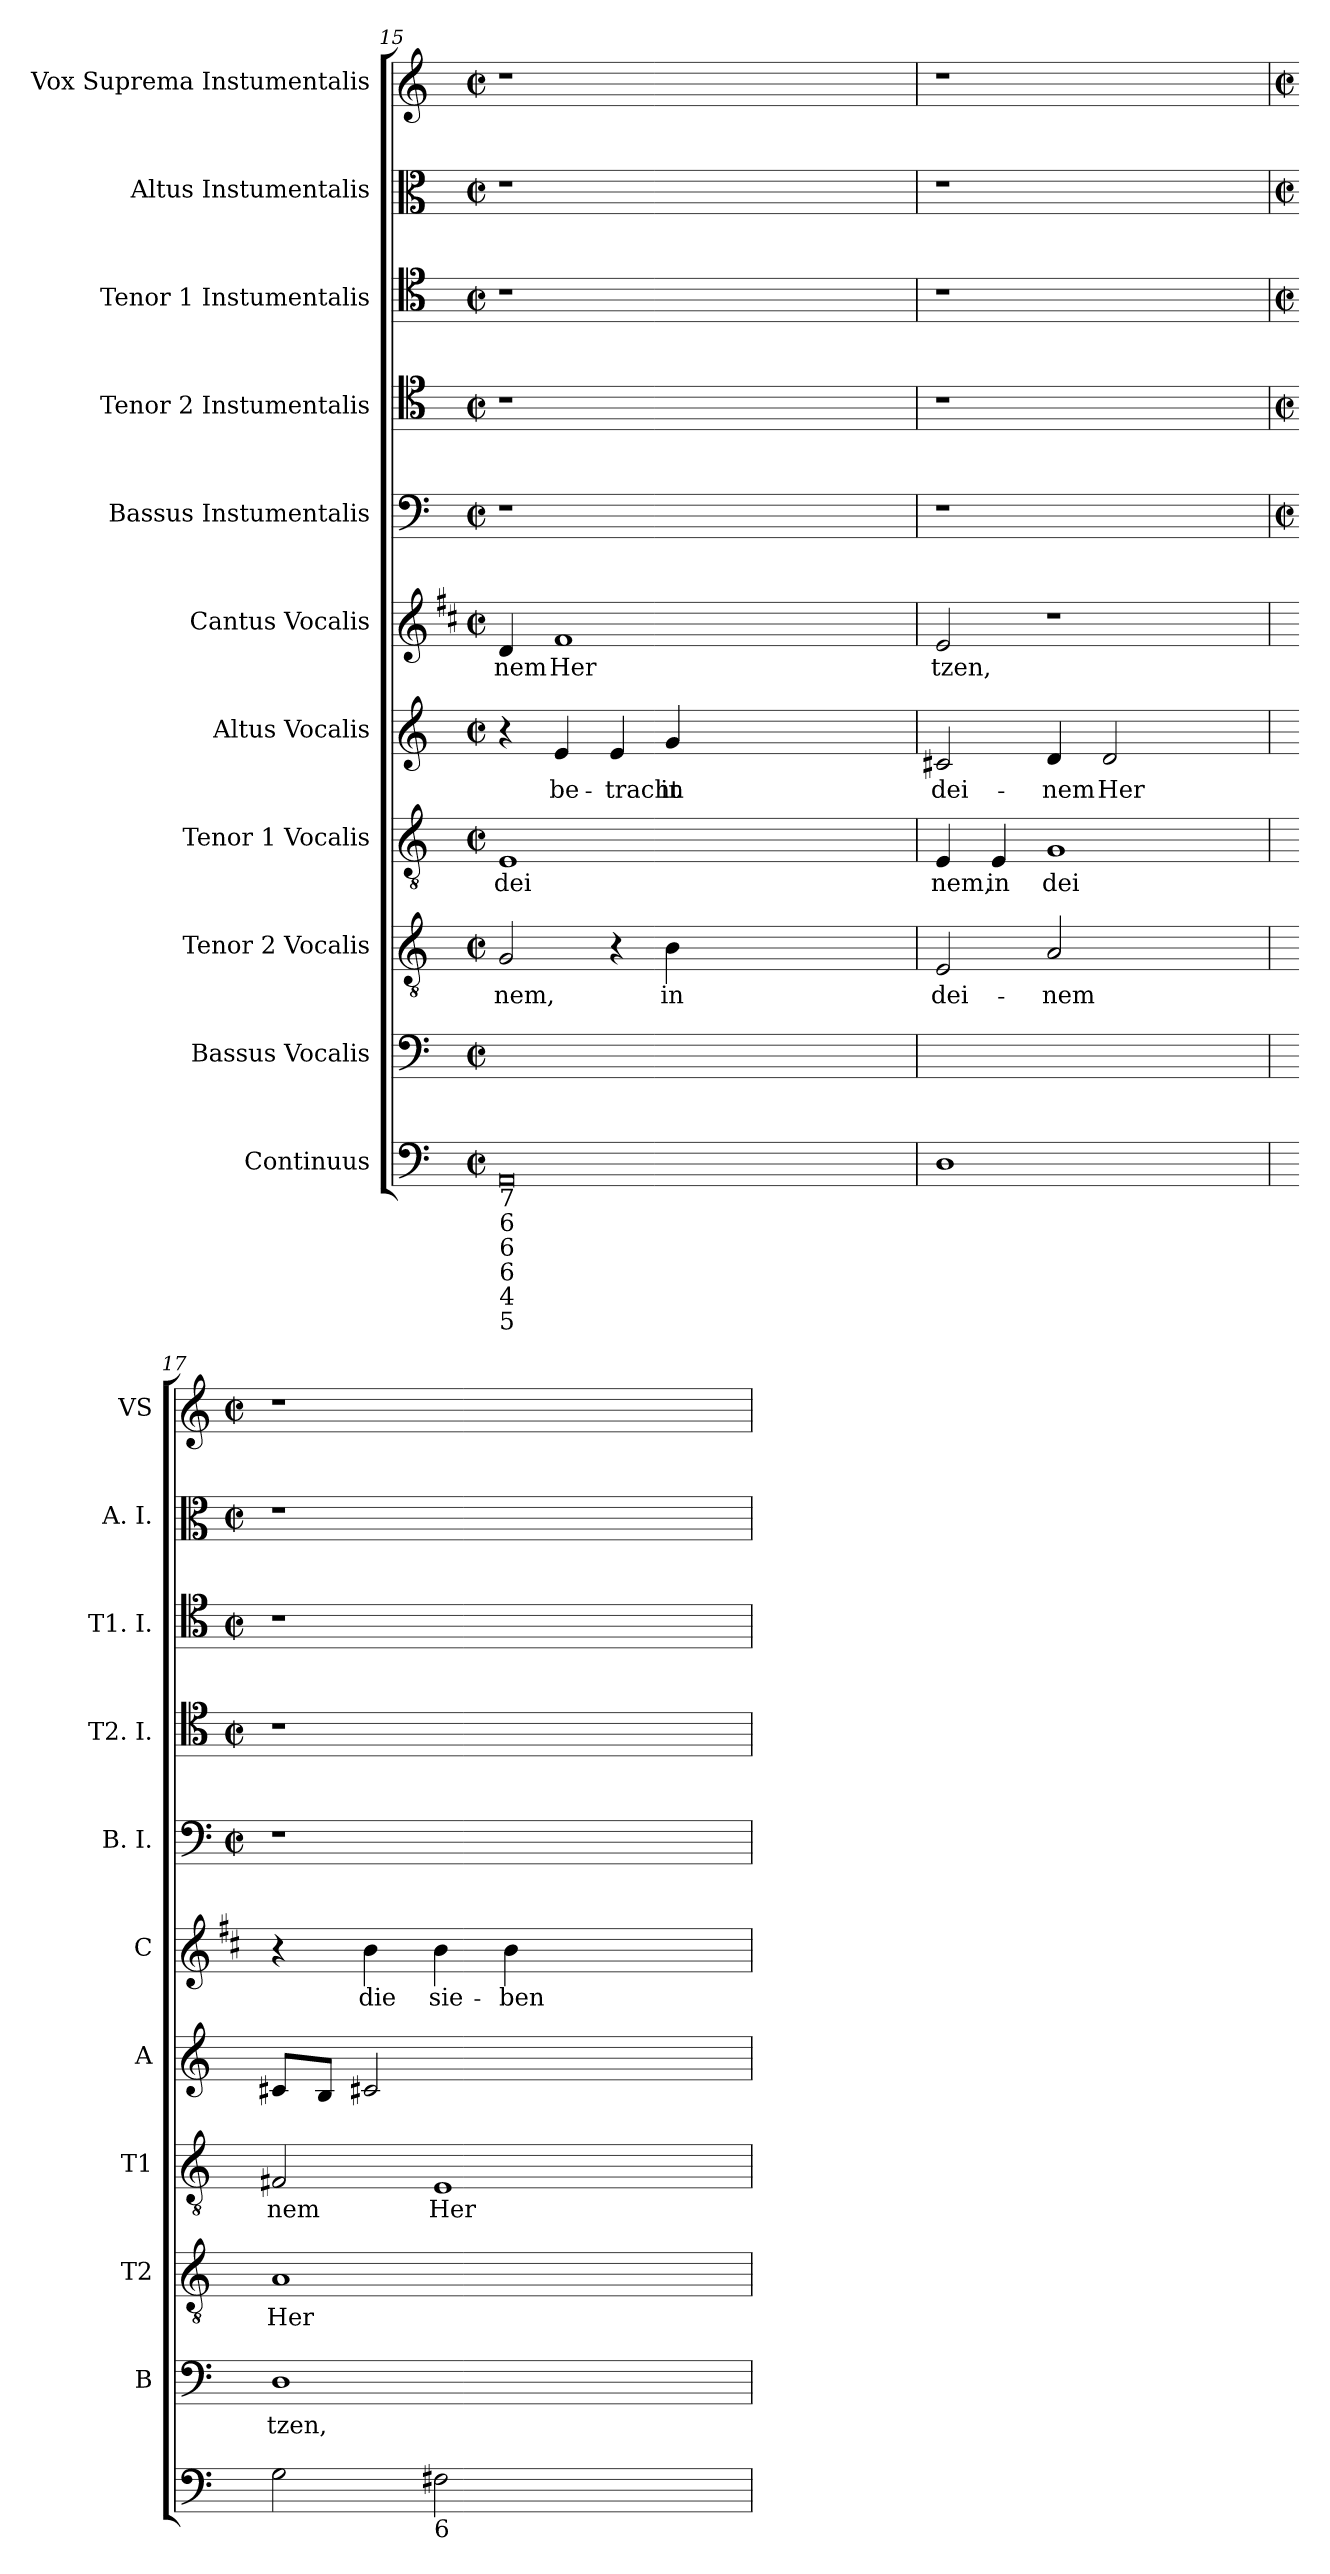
**kern	**kern	**text	**kern	**text	**kern	**text	**kern	**text	**kern	**text	**kern	**kern	**kern	**kern	**kern
*part11	*part10	*part10	*part9	*part9	*part8	*part8	*part7	*part7	*part6	*part6	*part5	*part4	*part3	*part2	*part1
*staff11	*staff10	*staff10	*staff9	*staff9	*staff8	*staff8	*staff7	*staff7	*staff6	*staff6	*staff5	*staff4	*staff3	*staff2	*staff1
*I"Continuus	*I"Bassus Vocalis	*	*I"Tenor 2 Vocalis	*	*I"Tenor 1 Vocalis	*	*I"Altus Vocalis	*	*I"Cantus Vocalis	*	*I"Bassus Instumentalis	*I"Tenor 2 Instumentalis	*I"Tenor 1 Instumentalis	*I"Altus Instumentalis	*I"Vox Suprema Instumentalis
*	*I'B	*	*I'T2	*	*I'T1	*	*I'A	*	*I'C	*	*I'B. I.	*I'T2. I.	*I'T1. I.	*I'A. I.	*I'VS
!!LO:LB:g=z
*clefF4	*clefF4	*	*clefGv2	*	*clefGv2	*	*clefG2	*	*clefG2	*	*clefF4	*clefC4	*clefC4	*clefC3	*clefG2
*	*	*	*	*	*	*	*	*	*ITrd1c2	*	*ITrd7c12	*	*	*	*
*k[]	*k[]	*	*k[]	*	*k[]	*	*k[]	*	*k[]	*	*k[]	*k[]	*k[]	*k[]	*k[]
*C:	*C:	*	*C:	*	*C:	*	*C:	*	*C:	*	*C:	*C:	*C:	*C:	*C:
*M2/2	*M2/2	*	*M2/2	*	*M2/2	*	*M2/2	*	*M2/2	*	*M2/2	*M2/2	*M2/2	*M2/2	*M2/2
*met(c|)	*met(c|)	*	*met(c|)	*	*met(c|)	*	*met(c|)	*	*met(c|)	*	*met(c|)	*met(c|)	*met(c|)	*met(c|)	*met(c|)
=15	=15	=15	=15	=15	=15	=15	=15	=15	=15	=15	=15	=15	=15	=15	=15
!LO:TX:b:t=7	!	!	!	!	!	!	!	!	!	!	!	!	!	!	!
!LO:TX:b:t=6	!	!	!	!	!	!	!	!	!	!	!	!	!	!	!
!LO:TX:b:t=6	!	!	!	!	!	!	!	!	!	!	!	!	!	!	!
!LO:TX:b:t=6	!	!	!	!	!	!	!	!	!	!	!	!	!	!	!
!LO:TX:b:t=4	!	!	!	!	!	!	!	!	!	!	!	!	!	!	!
!LO:TX:b:t=5	!	!	!	!	!	!	!	!	!	!	!	!	!	!	!
!	!	!LO:LY:b	!	!LO:LY:b	!	!LO:LY:b	!	!	!	!LO:LY:b	!	!	!	!	!
*	*	*	*	*	*	*	*	*	*^	*	*	*	*	*	*
0AA	[1AAyy	Her	2G	nem,	1E	dei	4r	.	4c	2ryy	nem	1r	1r	1r	1r	1r
!	!	!	!	!	!	!	!	!LO:LY:b	!	!	!LO:LY:b	!	!	!	!	!
.	.	.	.	.	.	.	4e	be-	1e	.	Her	.	.	.	.	.
!	!	!	!	!	!	!	!	!LO:LY:b	!	!	!	!	!	!	!	!
.	.	.	4r	.	.	.	4e	-tracht	.	2ryy	.	.	.	.	.	.
!	!	!	!	!LO:LY:b	!	!	!	!LO:LY:b	!	!	!	!	!	!	!	!
.	.	.	4B	in	.	.	4g	in	.	.	.	.	.	.	.	.
.	1ryy	.	1ryy	.	1ryy	.	1ryy	.	.	2.ryy	.	1ryy	1ryy	1ryy	1ryy	1ryy
.	.	.	.	.	.	.	.	.	2.ryy	.	.	.	.	.	.	.
.	.	.	.	.	.	.	.	.	.	4ryy	.	.	.	.	.	.
=16	=16	=16	=16	=16	=16	=16	=16	=16	=16	=16	=16	=16	=16	=16	=16	=16
!	!	!	!	!LO:LY:b	!	!LO:LY:b	!	!LO:LY:b	!	!	!LO:LY:b	!	!	!	!	!
1D	1AAyy]	.	2E	dei-	4E	nem,	2c#X	dei-	2d	2ryy	tzen,	1r	1r	1r	1r	1r
!	!	!	!	!	!	!LO:LY:b	!	!	!	!	!	!	!	!	!	!
.	.	.	.	.	4E	in	.	.	.	.	.	.	.	.	.	.
!	!	!	!	!LO:LY:b	!	!LO:LY:b	!	!LO:LY:b	!	!	!	!	!	!	!	!
.	.	.	2A	-nem	1G	dei	4d	-nem	1r	4ryy	.	.	.	.	.	.
!	!	!	!	!	!	!	!	!LO:LY:b	!	!	!	!	!	!	!	!
.	.	.	.	.	.	.	2d	Her	.	4ryy	.	.	.	.	.	.
2ryy	2ryy	.	2ryy	.	.	.	.	.	.	2ryy	.	2ryy	2ryy	2ryy	2ryy	2ryy
.	.	.	.	.	.	.	4ryy	.	.	.	.	.	.	.	.	.
!!LO:LB:g=z
=17	=17	=17	=17	=17	=17	=17	=17	=17	=17	=17	=17	=17	=17	=17	=17	=17
*	*	*	*	*	*	*	*	*	*	*	*	*M2/2	*M2/2	*M2/2	*M2/2	*M2/2
*	*	*	*	*	*	*	*	*	*	*	*	*met(c|)	*met(c|)	*met(c|)	*met(c|)	*met(c|)
!	!	!LO:LY:b	!	!LO:LY:b	!	!LO:LY:b	!	!	!	!	!	!	!	!	!	!
2G	1D	tzen,	1A	Her	2F#X	nem	8c#XL	.	4r	2.ryy	.	1r	1r	1r	1r	1r
.	.	.	.	.	.	.	8BJ	.	.	.	.	.	.	.	.	.
!	!	!	!	!	!	!	!	!	!	!	!LO:LY:b	!	!	!	!	!
.	.	.	.	.	.	.	2c#X	.	4a	.	die	.	.	.	.	.
!LO:TX:b:t=6	!	!	!	!	!	!	!	!	!	!	!	!	!	!	!	!
!	!	!	!	!	!	!LO:LY:b	!	!	!	!	!LO:LY:b	!	!	!	!	!
2F#X	.	.	.	.	1E	Her	.	.	4a	.	sie-	.	.	.	.	.
!	!	!	!	!	!	!	!	!LO:LY:b	!	!	!LO:LY:b	!	!	!	!	!
.	.	.	.	.	.	.	[1dyy	tzen,	4a	1ryy	-ben	.	.	.	.	.
2.ryy	2.ryy	.	2.ryy	.	.	.	.	.	2.ryy	.	.	2.ryy	2.ryy	2.ryy	2.ryy	2.ryy
.	.	.	.	.	4ryy	.	.	.	.	.	.	.	.	.	.	.
*	*	*	*	*	*	*	*	*	*v	*v	*	*	*	*	*	*
=	=	=	=	=	=	=	=	=	=	=	=	=	=	=	=
*-	*-	*-	*-	*-	*-	*-	*-	*-	*-	*-	*-	*-	*-	*-	*-
